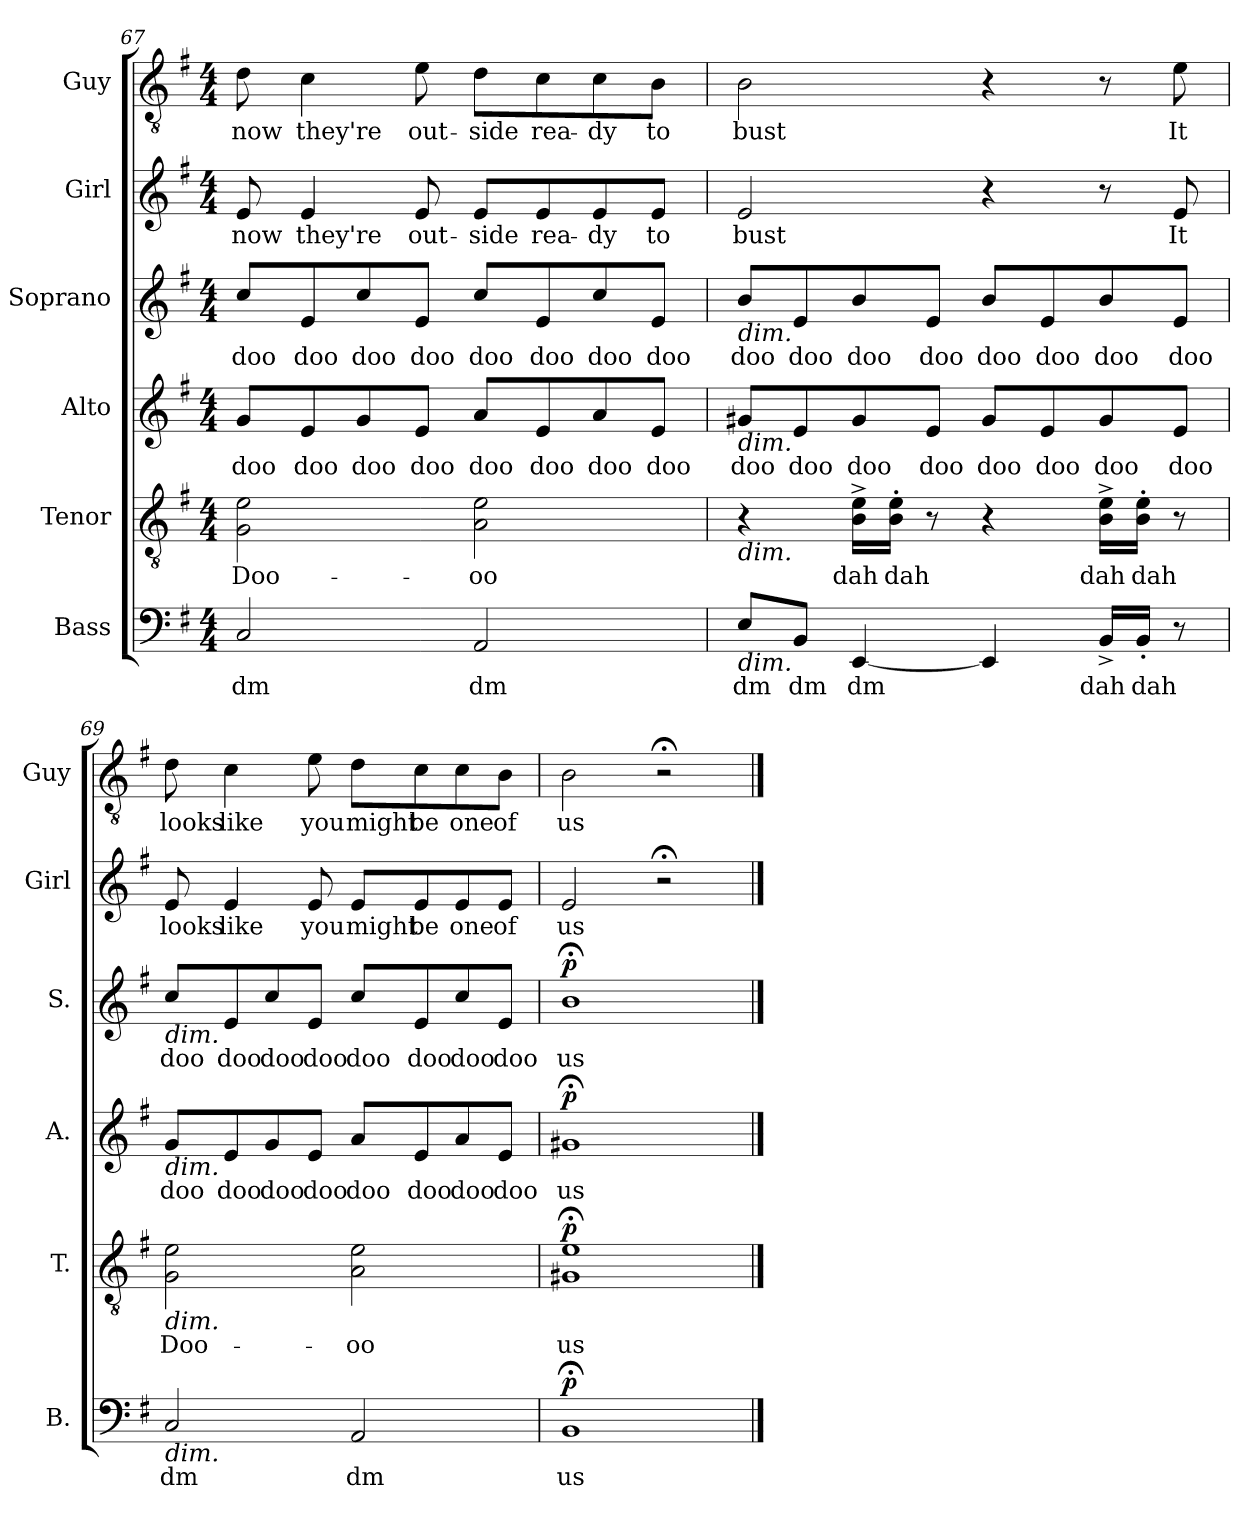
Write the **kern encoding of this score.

**kern	**text	**dynam	**kern	**text	**dynam	**kern	**text	**dynam	**kern	**text	**dynam	**kern	**text	**kern	**text
*part6	*part6	*part6	*part5	*part5	*part5	*part4	*part4	*part4	*part3	*part3	*part3	*part2	*part2	*part1	*part1
*staff6	*staff6	*staff6	*staff5	*staff5	*staff5	*staff4	*staff4	*staff4	*staff3	*staff3	*staff3	*staff2	*staff2	*staff1	*staff1
*I"Bass	*	*	*I"Tenor	*	*	*I"Alto	*	*	*I"Soprano	*	*	*I"Girl	*	*I"Guy	*
*I'B.	*	*	*I'T.	*	*	*I'A.	*	*	*I'S.	*	*	*I'Girl	*	*I'Guy	*
*clefF4	*	*	*clefGv2	*	*	*clefG2	*	*	*clefG2	*	*	*clefG2	*	*clefGv2	*
*k[f#]	*	*	*k[f#]	*	*	*k[f#]	*	*	*k[f#]	*	*	*k[f#]	*	*k[f#]	*
*M4/4	*	*	*M4/4	*	*	*M4/4	*	*	*M4/4	*	*	*M4/4	*	*M4/4	*
=67	=67	=67	=67	=67	=67	=67	=67	=67	=67	=67	=67	=67	=67	=67	=67
!	!LO:LY:b	!	!	!LO:LY:b	!	!	!LO:LY:b	!	!	!LO:LY:b	!	!	!LO:LY:b	!	!LO:LY:b
2C/	dm	.	2G\ 2e\	Doo-	.	8g/L	doo	.	8cc/L	doo	.	8e/	now	8d\	now
!	!	!	!	!	!	!	!LO:LY:b	!	!	!LO:LY:b	!	!	!LO:LY:b	!	!LO:LY:b
.	.	.	.	.	.	8e/	doo	.	8e/	doo	.	4e/	they're	4c\	they're
!	!	!	!	!	!	!	!LO:LY:b	!	!	!LO:LY:b	!	!	!	!	!
.	.	.	.	.	.	8g/	doo	.	8cc/	doo	.	.	.	.	.
!	!	!	!	!	!	!	!LO:LY:b	!	!	!LO:LY:b	!	!	!LO:LY:b	!	!LO:LY:b
.	.	.	.	.	.	8e/J	doo	.	8e/J	doo	.	8e/	out-	8e\	out-
!	!LO:LY:b	!	!	!LO:LY:b	!	!	!LO:LY:b	!	!	!LO:LY:b	!	!	!LO:LY:b	!	!LO:LY:b
2AA/	dm	.	2A\ 2e\	-oo	.	8a/L	doo	.	8cc/L	doo	.	8e/L	-side	8d\L	-side
!	!	!	!	!	!	!	!LO:LY:b	!	!	!LO:LY:b	!	!	!LO:LY:b	!	!LO:LY:b
.	.	.	.	.	.	8e/	doo	.	8e/	doo	.	8e/	rea-	8c\	rea-
!	!	!	!	!	!	!	!LO:LY:b	!	!	!LO:LY:b	!	!	!LO:LY:b	!	!LO:LY:b
.	.	.	.	.	.	8a/	doo	.	8cc/	doo	.	8e/	-dy	8c\	-dy
!	!	!	!	!	!	!	!LO:LY:b	!	!	!LO:LY:b	!	!	!LO:LY:b	!	!LO:LY:b
.	.	.	.	.	.	8e/J	doo	.	8e/J	doo	.	8e/J	to	8B\J	to
=68	=68	=68	=68	=68	=68	=68	=68	=68	=68	=68	=68	=68	=68	=68	=68
!	!	!	!	!	!	!	!	!	!LO:TX:b:i:t=dim.	!	!	!	!	!	!
!	!	!	!	!	!	!LO:TX:b:i:t=dim.	!	!	!	!	!	!	!	!	!
!	!	!	!LO:TX:b:i:t=dim.	!	!	!	!	!	!	!	!	!	!	!	!
!LO:TX:b:i:t=dim.	!	!	!	!	!	!	!	!	!	!	!	!	!	!	!
!	!LO:LY:b	!	!	!	!	!	!LO:LY:b	!	!	!LO:LY:b	!	!	!LO:LY:b	!	!LO:LY:b
8E/L	dm	.	4r	.	.	8g#X/L	doo	.	8b/L	doo	.	2e/	bust	2B\	bust
!	!LO:LY:b	!	!	!	!	!	!LO:LY:b	!	!	!LO:LY:b	!	!	!	!	!
8BB/J	dm	.	.	.	.	8e/	doo	.	8e/	doo	.	.	.	.	.
!	!LO:LY:b	!	!	!LO:LY:b	!	!	!LO:LY:b	!	!	!LO:LY:b	!	!	!	!	!
[4EE/	dm	.	16B\^ 16e\^LL	dah	.	8g#/	doo	.	8b/	doo	.	.	.	.	.
!	!	!	!	!LO:LY:b	!	!	!	!	!	!	!	!	!	!	!
.	.	.	16B\' 16e\'JJ	dah	.	.	.	.	.	.	.	.	.	.	.
!	!	!	!	!	!	!	!LO:LY:b	!	!	!LO:LY:b	!	!	!	!	!
.	.	.	8r	.	.	8e/J	doo	.	8e/J	doo	.	.	.	.	.
!	!	!	!	!	!	!	!LO:LY:b	!	!	!LO:LY:b	!	!	!	!	!
4EE/]	.	.	4r	.	.	8g#/L	doo	.	8b/L	doo	.	4r	.	4r	.
!	!	!	!	!	!	!	!LO:LY:b	!	!	!LO:LY:b	!	!	!	!	!
.	.	.	.	.	.	8e/	doo	.	8e/	doo	.	.	.	.	.
!	!LO:LY:b	!	!	!LO:LY:b	!	!	!LO:LY:b	!	!	!LO:LY:b	!	!	!	!	!
16BB^/LL	dah	.	16B\^ 16e\^LL	dah	.	8g#/	doo	.	8b/	doo	.	8r	.	8r	.
!	!LO:LY:b	!	!	!LO:LY:b	!	!	!	!	!	!	!	!	!	!	!
16BB'/JJ	dah	.	16B\' 16e\'JJ	dah	.	.	.	.	.	.	.	.	.	.	.
!	!	!	!	!	!	!	!LO:LY:b	!	!	!LO:LY:b	!	!	!LO:LY:b	!	!LO:LY:b
8r	.	.	8r	.	.	8e/J	doo	.	8e/J	doo	.	8e/	It	8e\	It
!!LO:PB:g=z
=69	=69	=69	=69	=69	=69	=69	=69	=69	=69	=69	=69	=69	=69	=69	=69
!	!	!	!	!	!	!	!	!	!LO:TX:b:i:t=dim.	!	!	!	!	!	!
!	!	!	!	!	!	!LO:TX:b:i:t=dim.	!	!	!	!	!	!	!	!	!
!	!	!	!LO:TX:b:i:t=dim.	!	!	!	!	!	!	!	!	!	!	!	!
!LO:TX:b:i:t=dim.	!	!	!	!	!	!	!	!	!	!	!	!	!	!	!
!	!LO:LY:b	!	!	!LO:LY:b	!	!	!LO:LY:b	!	!	!LO:LY:b	!	!	!LO:LY:b	!	!LO:LY:b
2C/	dm	.	2G\ 2e\	Doo-	.	8g/L	doo	.	8cc/L	doo	.	8e/	looks	8d\	looks
!	!	!	!	!	!	!	!LO:LY:b	!	!	!LO:LY:b	!	!	!LO:LY:b	!	!LO:LY:b
.	.	.	.	.	.	8e/	doo	.	8e/	doo	.	4e/	like	4c\	like
!	!	!	!	!	!	!	!LO:LY:b	!	!	!LO:LY:b	!	!	!	!	!
.	.	.	.	.	.	8g/	doo	.	8cc/	doo	.	.	.	.	.
!	!	!	!	!	!	!	!LO:LY:b	!	!	!LO:LY:b	!	!	!LO:LY:b	!	!LO:LY:b
.	.	.	.	.	.	8e/J	doo	.	8e/J	doo	.	8e/	you	8e\	you
!	!LO:LY:b	!	!	!LO:LY:b	!	!	!LO:LY:b	!	!	!LO:LY:b	!	!	!LO:LY:b	!	!LO:LY:b
2AA/	dm	.	2A\ 2e\	-oo	.	8a/L	doo	.	8cc/L	doo	.	8e/L	might	8d\L	might
!	!	!	!	!	!	!	!LO:LY:b	!	!	!LO:LY:b	!	!	!LO:LY:b	!	!LO:LY:b
.	.	.	.	.	.	8e/	doo	.	8e/	doo	.	8e/	be	8c\	be
!	!	!	!	!	!	!	!LO:LY:b	!	!	!LO:LY:b	!	!	!LO:LY:b	!	!LO:LY:b
.	.	.	.	.	.	8a/	doo	.	8cc/	doo	.	8e/	one	8c\	one
!	!	!	!	!	!	!	!LO:LY:b	!	!	!LO:LY:b	!	!	!LO:LY:b	!	!LO:LY:b
.	.	.	.	.	.	8e/J	doo	.	8e/J	doo	.	8e/J	of	8B\J	of
=70	=70	=70	=70	=70	=70	=70	=70	=70	=70	=70	=70	=70	=70	=70	=70
!	!LO:LY:b	!LO:DY:b	!	!LO:LY:b	!LO:DY:b	!	!LO:LY:b	!LO:DY:b	!	!LO:LY:b	!LO:DY:b	!	!LO:LY:b	!	!LO:LY:b
1BB;<	us	p	1G#X;< 1e;<	us	p	1g#X;<	us	p	1b;<	us	p	2e/	us	2B\	us
.	.	.	.	.	.	.	.	.	.	.	.	2r;<	.	2r;<	.
==	==	==	==	==	==	==	==	==	==	==	==	==	==	==	==
*-	*-	*-	*-	*-	*-	*-	*-	*-	*-	*-	*-	*-	*-	*-	*-
